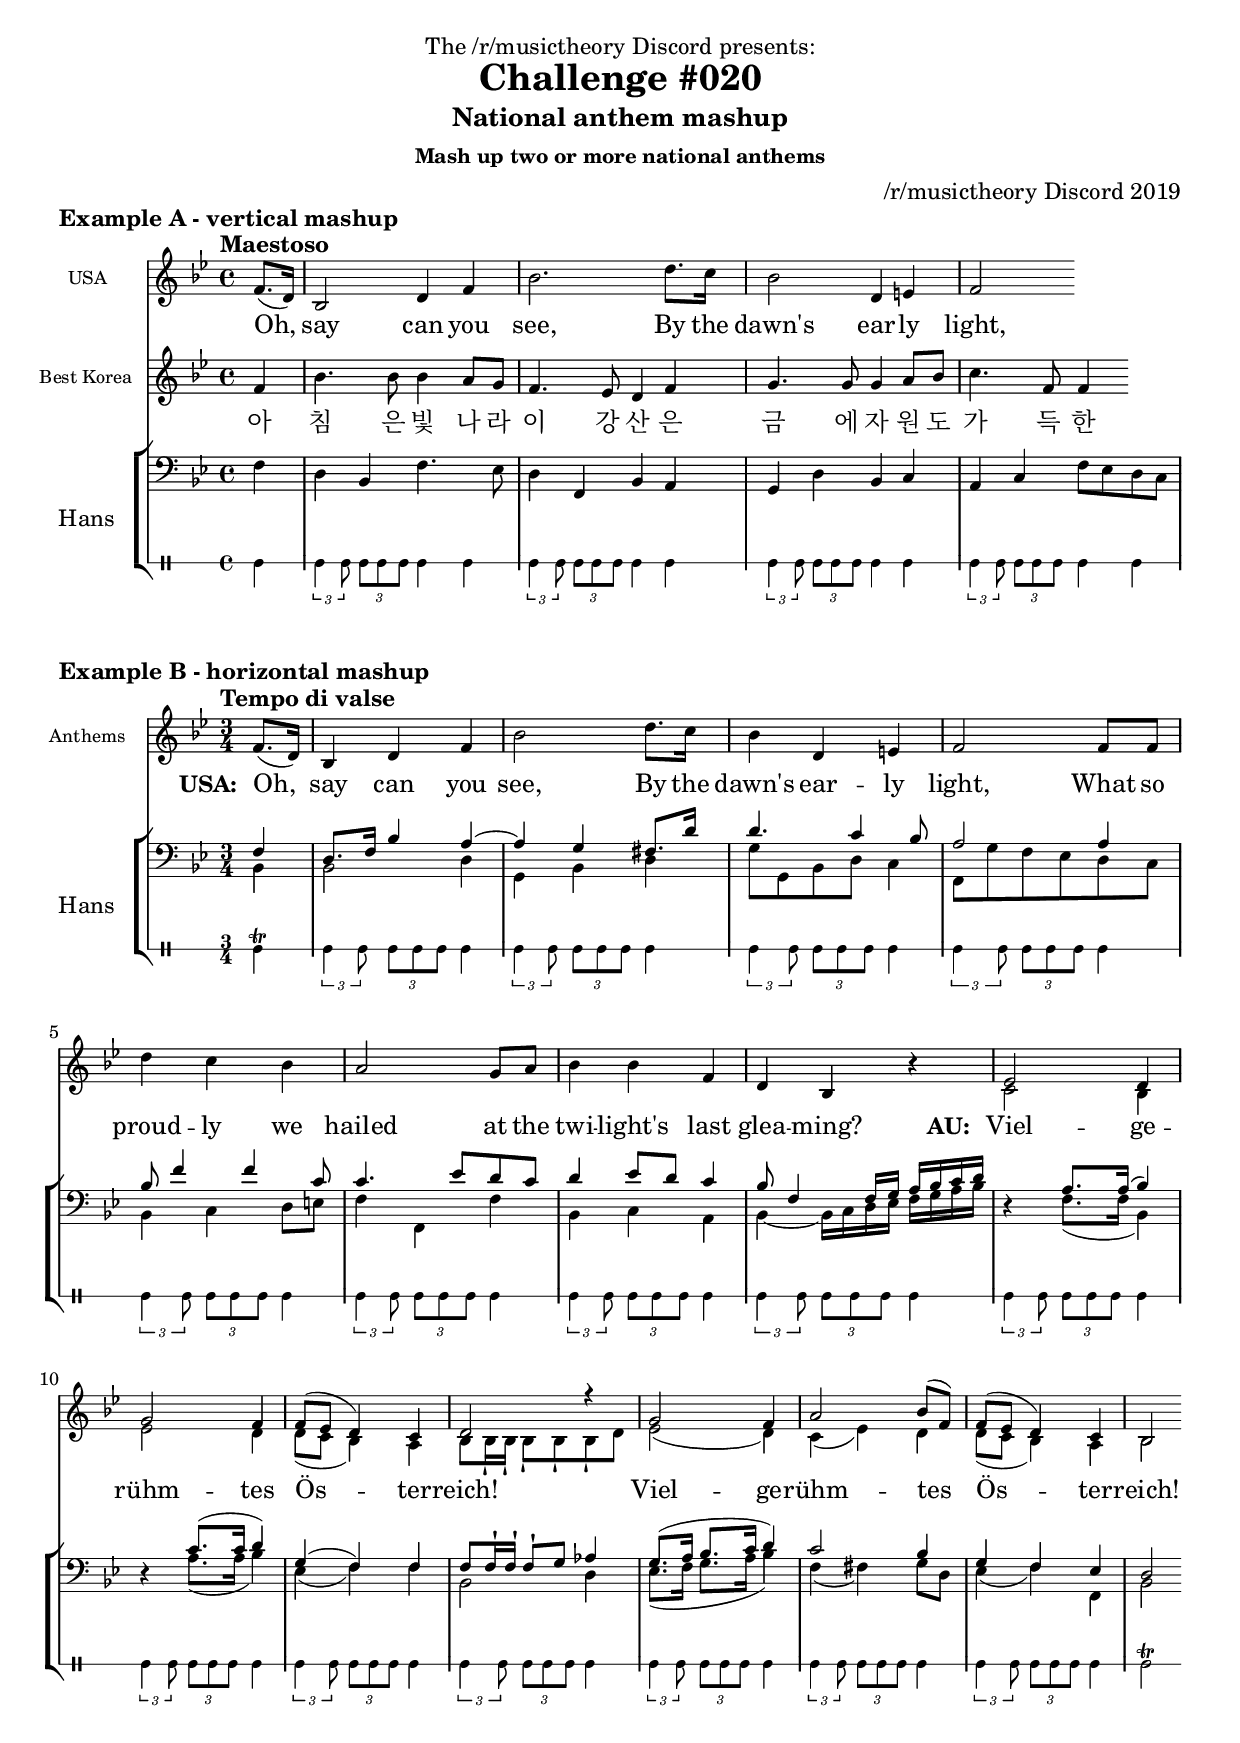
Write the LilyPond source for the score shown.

% \version "2.19.83"
\include "articulate.ly"

\header {
  dedication = "The /r/musictheory Discord presents:"
  title = "Challenge #020"
  subtitle = "National anthem mashup"
  subsubtitle = "Mash up two or more national anthems"
  composer = "/r/musictheory Discord 2019"
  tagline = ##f
}

\layout {
  \context {
    \Staff
    fontSize = #-2
    systemStartDelimiter = #'SystemStartBar
    \override StaffSymbol.staff-space = #(magstep -2)
    \override StaffSymbol.thickness = #(magstep -2)
    \consists Merge_rests_engraver
  }
  \context {
    \DrumStaff
    fontSize = #-3
    systemStartDelimiter = #'SystemStartBar
    \override StaffSymbol.staff-space = #(magstep -3)
    \override StaffSymbol.thickness = #(magstep -3)
    \consists Merge_rests_engraver
  }
}

glOne = {
  \key bes \major
  \time 4/4
  \partial 4
  \tempo "Maestoso"
}

USAone = \relative c' {
  \glOne
  % Music follows here.
  f8. (d16) | bes2 d4 f | bes2. d8. c16 | bes2 d,4 e | f2
}

NKone = \relative c' {
  \glOne
  % Music follows here.
  f4 | bes4. bes8 bes4 a8 g | f4. es8 d4 f | g4. g8 g4 a8 bes | c4. f,8 f4
}

HansOne = \relative c {
  \glOne
  f4 | d bes f'4. es8 | d4 f, bes a | g d' bes c | a c f8 es d c
}

percOne = \drummode {
  \glOne
  sna4 | \repeat unfold 4 { \tuplet 3/2 4 { sna4 sna8 sna sna sna} sna4 sna }
}

USAonePart = \new Staff \with {
  instrumentName = "USA"
} \USAone \addlyrics {
  Oh, say can you see,
  By the dawn's ear -- ly light,
}

NKonePart = \new Staff \with {
  instrumentName = "Best Korea"
} \NKone \addlyrics {
  아 침 은 빛 나 라 이 강 산
  은 금 에 자 원 도 가 득 한
}

HansOnePart = \new Staff { \clef bass \HansOne }

percOnePart = \new DrumStaff \with {
  \override StaffSymbol.line-count = #1
  drumStyleTable = #percussion-style
  \consists Pitch_squash_engraver
} \percOne

\score {
  \header {
    piece = \markup \bold "Example A - vertical mashup"
  }
  <<
    \USAonePart
    \NKonePart
    \new StaffGroup \with { instrumentName = "Hans" } <<
      \HansOnePart
      \percOnePart
    >>
  >>
  \layout { }

}

glTwo = {
  \key bes \major
  \time 3/4
  \partial 4
  \tempo "Tempo di valse"
}

upper = \relative c' {
  \glTwo
  f8. (d16) | bes4 d f | bes2 d8. c16 | bes4 d, e | f2 f8 f | d'4 c bes | a2 g8 a | bes4 bes f | d bes r |
  << \new Voice = "da" { \voiceOne es2 d4 | g2 f4 | f8 (es d4) c | d2 r4 | g2 f4 | a2 bes8 (f) | f (es d4) c | bes2 } \\
     { c2 bes4 | es2 d4 | d8 (c bes4) a | bes8 bes16-! bes-! bes8-! bes-! bes-! d | es2 (d4) | c (es) d | d8 (c bes4) a | bes2 } >>
}

upperPart = \new Staff \with {
  instrumentName = "Anthems"
} \upper \addlyrics {
  \set stanza = "USA: "
  Oh, say can you see,
  By the dawn's ear -- ly light,
  What so proud -- ly we hailed
  at the twi -- light's last glea -- ming?
  \set stanza = "AU: "
  \set associatedVoice = "da"
  Viel -- ge -- rühm -- tes Ös -- ter -- reich!
  Viel -- ge -- rühm -- tes Ös -- ter -- reich!
}

HansOben = \relative c {
  \glTwo
  f4 | d8. f16 bes4 a~ | a g fis8. d'16 | d4. c4 bes8 | a2 a4 | bes8 f'4 f c8  | c4. es8 d c | d4 es8 d c4 |
  bes8 f4 f16 g a bes c d | r4 a8. a16 (bes4 ) | r c8. (c16 d4) | g, (f) f | f8 f16-! f-! f8-! g as4 |
  g8. (a16 bes8. c16 d4 ) | c2 bes4 | g f es | d2
}
HansUnten = \relative c {
  \glTwo
  bes4 | bes2 d4 | g, bes d | g8 g, bes d c4 | f,8 g' f es d c | bes4 c d8 e | f4 f, f' | bes, c a |
  bes4 ~ bes16 c d es f g a bes | r4 f8. (f16 bes,4) | r a'8. (a16 bes4) |  es,4 (f) f | bes,2 d4 |
  es8. (f16 g8. a16 bes4) | f (fis) g8 d | es4 (f) f, | bes2
}

percTwo = \drummode {
  \glTwo
  sna4\trill | \repeat unfold 15 { \tuplet 3/2 4 { sna4 sna8 sna sna sna } sna4 } sna2\trill
}

HansTwoPart = \new Staff << \clef bass \HansOben \\ \HansUnten >>

percTwoPart = \new DrumStaff \with {
  \override StaffSymbol.line-count = #1
  drumStyleTable = #percussion-style
  \consists Pitch_squash_engraver
} \percTwo

\score {
  \header {
    piece = \markup \bold "Example B - horizontal mashup"
  }
  <<
    \upperPart
    \new StaffGroup \with { instrumentName = "Hans" } <<
      \HansTwoPart
      \percTwoPart
    >>
  >>
  \layout { }
}

\score {
  % \articulate
  <<
    \new Staff \with { midiInstrument = "trumpet" } \new Voice { \USAone r2 r2. \upper }
    \new Staff \with { midiInstrument = "french horn" } \new Voice \NKone
    \new Staff \with { midiInstrument = "trombone" }
    <<
      \new Voice { \HansOne r2. \HansOben }
      \new Voice { r4 r1 r r r r2. \HansUnten }
    >>
    \new DrumStaff {
      \percOne r2. \percTwo
    }
  >>
  \midi {
    \tempo 4=100
  }
}